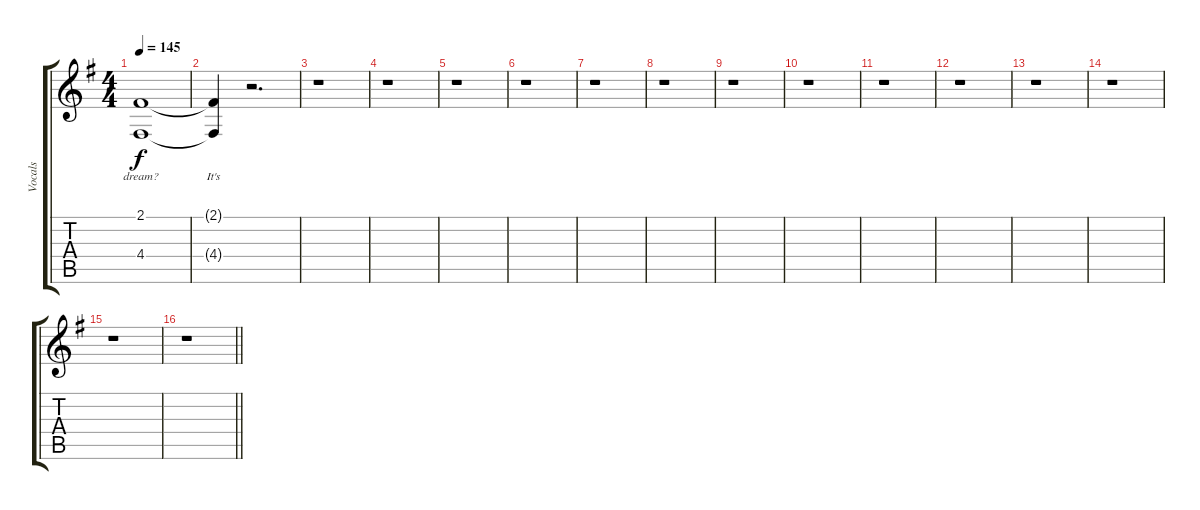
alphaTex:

\track ("Vocals" "Vocals") {instrument lead6voice}
\staff {score tabs}
\tuning (E4 B3 G3 D3 A2 E2) {hide}
\ts (4 4)
\tempo 145
\clef g2
\ks g
(2.1{t} 4.4{t}).1{lyrics (0 "dream?") lyrics (1 "") lyrics (2 "") lyrics (3 "") lyrics (4 "") dy f} |
(2.1{t} 4.4{t}).4{lyrics (0 "It's") lyrics (1 "") lyrics (2 "") lyrics (3 "") lyrics (4 "")} r.2{d} |
r.1 |
r.1 |
r.1 |
r.1 |
r.1 |
r.1 |
r.1 |
r.1 |
r.1 |
r.1 |
r.1 |
r.1 |
r.1 |
\barLineRight lightlight
r.1
